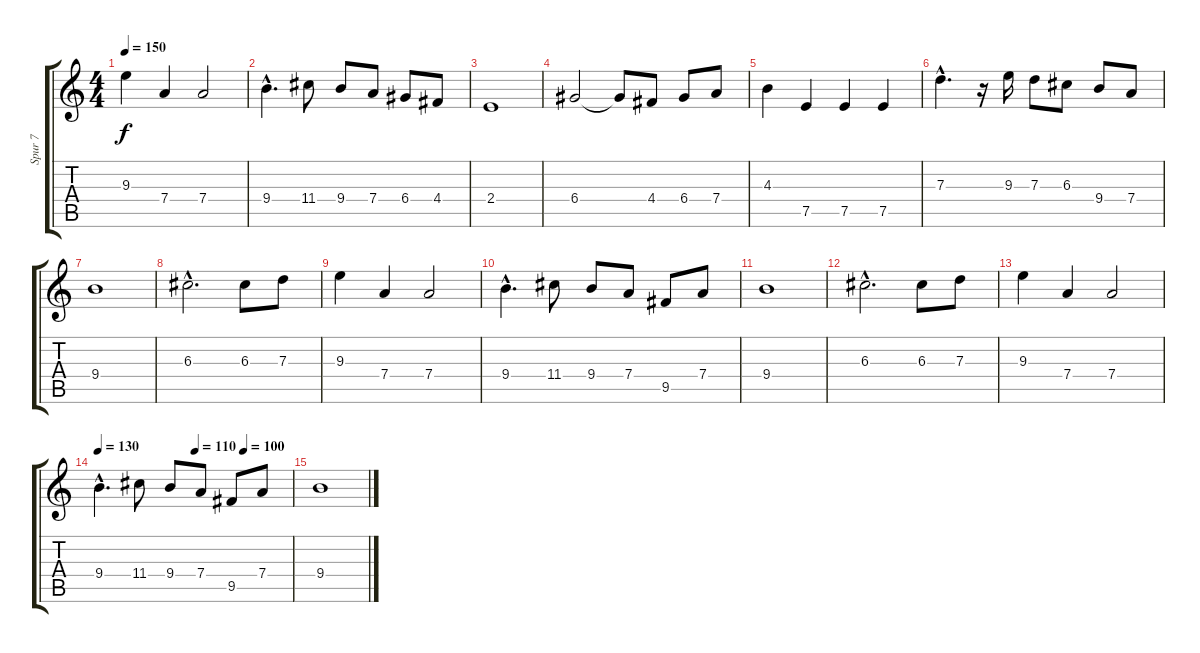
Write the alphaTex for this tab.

\track ("Spur 7" "Spur 7") {instrument flute}
\staff {score tabs}
\tuning (E5 B4 G4 D4 A3 E3) {hide}
\ts (4 4)
\tempo 150
\clef g2
\ks c
9.3.4{dy f} 7.4.4 7.4.2 |
9.4{hac}.4{d} 11.4.8 9.4.8 7.4.8 6.4.8 4.4.8 |
2.4.1 |
6.4.2 6.4{t}.8 4.4.8 6.4.8 7.4.8 |
4.3.4 7.5.4 7.5.4 7.5.4 |
7.3{hac}.4{d} r.16 9.3.16 7.3.8 6.3.8 9.4.8 7.4.8 |
9.4.1 |
6.3{hac}.2{d} 6.3.8 7.3.8 |
9.3.4 7.4.4 7.4.2 |
9.4{hac}.4{d} 11.4.8 9.4.8 7.4.8 9.5.8 7.4.8 |
9.4.1 |
6.3{hac}.2{d} 6.3.8 7.3.8 |
9.3.4 7.4.4 7.4.2 |
\tempo 130
\tempo (110 0.5)
\tempo (100 0.75)
9.4{hac}.4{d} 11.4.8 9.4.8 7.4.8 9.5.8 7.4.8 |
9.4.1
